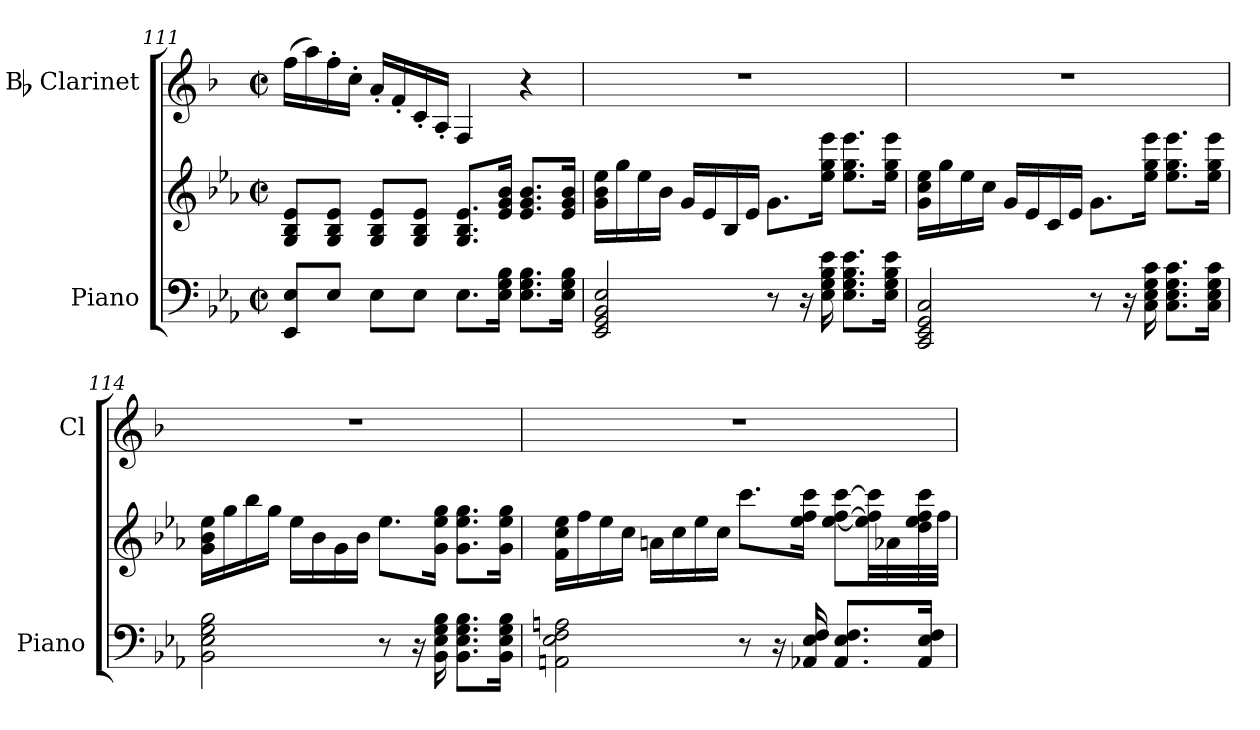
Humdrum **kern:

**kern	**kern	**kern
*part2	*part2	*part1
*staff3	*staff2	*staff1
*I"Piano	*	*I"Bb Clarinet
*I'Piano	*	*I'Cl
!!LO:LB:g=z
*clefF4	*clefG2	*clefG2
*	*	*ITrd1c2
*k[b-e-a-]	*k[b-e-a-]	*k[b-e-a-]
*E-:	*E-:	*E-:
*M2/2	*M2/2	*M2/2
*met(c|)	*met(c|)	*met(c|)
=111	=111	=111
8EE-/ 8E-/L	8G/ 8B-/ 8e-/L	(>16ee-\LL
.	.	16gg\)
8E-/J	8G/ 8B-/ 8e-/J	16ee-'>\
.	.	16b-'>\JJ
8E-\L	8G/ 8B-/ 8e-/L	16g'</LL
.	.	16e-'</
8E-\J	8G/ 8B-/ 8e-/J	16B-'</
.	.	16G'</JJ
8.E-\L	8.G/ 8.B-/ 8.e-/L	4E-/
16E-\ 16G\ 16B-\Jk	16e-/ 16g/ 16b-/Jk	.
8.E-\ 8.G\ 8.B-\L	8.e-/ 8.g/ 8.b-/L	4r
16E-\ 16G\ 16B-\Jk	16e-/ 16g/ 16b-/Jk	.
=112	=112	=112
2EE-/ 2GG/ 2BB-/ 2E-/	16g\ 16b-\ 16ee-\LL	1r
.	16gg\	.
.	16ee-\	.
.	16b-\JJ	.
.	16g/LL	.
.	16e-/	.
.	16B-/	.
.	16e-/JJ	.
8r	8.g\L	.
16r	.	.
16E-\ 16G\ 16B-\ 16e-\	16ee-\ 16gg\ 16eee-\Jk	.
8.E-\ 8.G\ 8.B-\ 8.e-\L	8.ee-\ 8.gg\ 8.eee-\L	.
16E-\ 16G\ 16B-\ 16e-\Jk	16ee-\ 16gg\ 16eee-\Jk	.
=113	=113	=113
2CC/ 2EE-/ 2GG/ 2C/	16g\ 16cc\ 16ee-\LL	1r
.	16gg\	.
.	16ee-\	.
.	16cc\JJ	.
.	16g/LL	.
.	16e-/	.
.	16c/	.
.	16e-/JJ	.
8r	8.g\L	.
16r	.	.
16C\ 16E-\ 16G\ 16c\	16ee-\ 16gg\ 16eee-\Jk	.
8.C\ 8.E-\ 8.G\ 8.c\L	8.ee-\ 8.gg\ 8.eee-\L	.
16C\ 16E-\ 16G\ 16c\Jk	16ee-\ 16gg\ 16eee-\Jk	.
=114	=114	=114
2BB-\ 2E-\ 2G\ 2B-\	16g\ 16b-\ 16ee-\LL	1r
.	16gg\	.
.	16bb-\	.
.	16gg\JJ	.
.	16ee-\LL	.
.	16b-\	.
.	16g\	.
.	16b-\JJ	.
8r	8.ee-\L	.
16r	.	.
16BB-\ 16E-\ 16G\ 16B-\	16g\ 16ee-\ 16gg\Jk	.
8.BB-\ 8.E-\ 8.G\ 8.B-\L	8.g\ 8.ee-\ 8.gg\L	.
16BB-\ 16E-\ 16G\ 16B-\Jk	16g\ 16ee-\ 16gg\Jk	.
!!LO:LB:g=z
=115	=115	=115
2AAn\ 2E-\ 2F\ 2An\	16f\ 16cc\ 16ee-\LL	1r
.	16ff\	.
.	16ee-\	.
.	16cc\JJ	.
.	16an\LL	.
.	16cc\	.
.	16ee-\	.
.	16cc\JJ	.
8r	8.ccc\L	.
16r	.	.
16AA-X/ 16E-/ 16F/	16ee-\ 16ff\ 16ccc\Jk	.
8.AA-/ 8.E-/ 8.F/L	[8ee-\ [8ff\ [8ccc\L	.
.	32ee-\] 32ff\] 32ccc\]LL	.
.	32a-X\	.
16AA-/ 16E-/ 16F/Jk	32dd\ 32ee-\ 32ff\ 32ccc\	.
.	32ff\JJJ	.
=	=	=
*-	*-	*-
